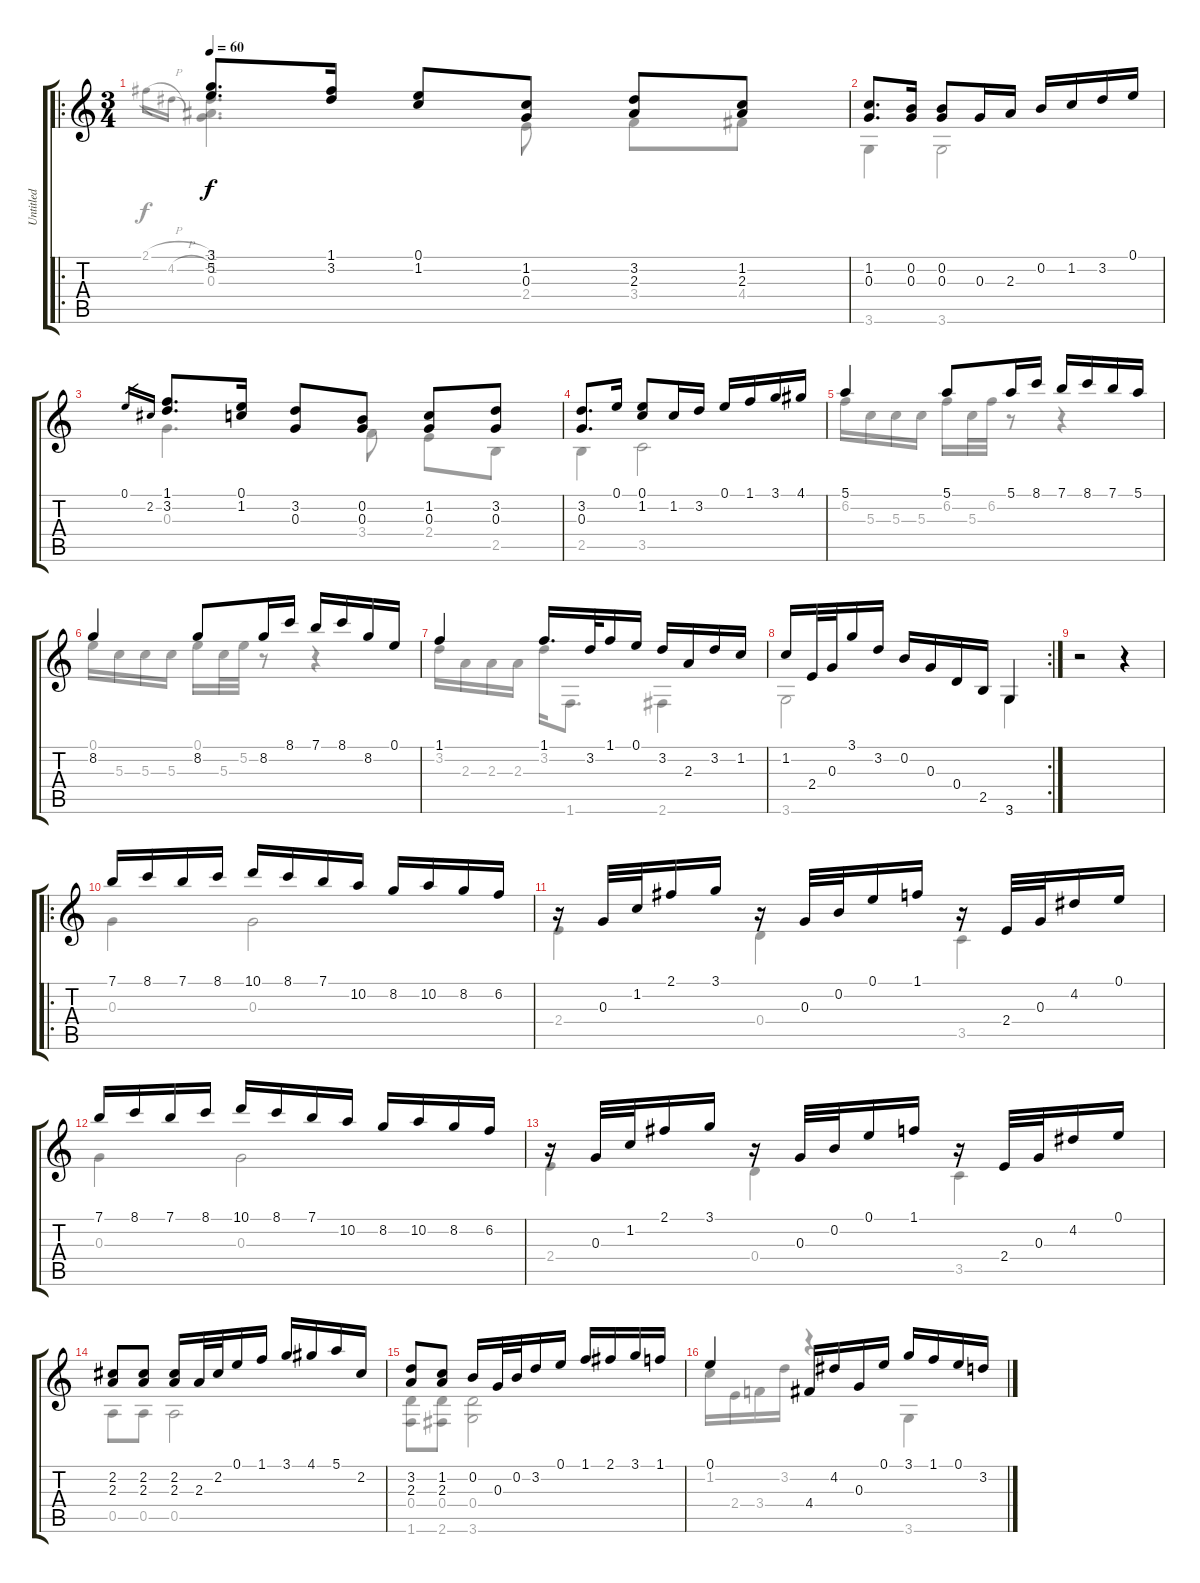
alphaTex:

\track ("Untitled" "Untitled") {instrument acousticguitarnylon}
\staff {score tabs}
\tuning (E4 B3 G3 D3 A2 E2) {hide}
\voice
\ro
\ts (3 4)
\tempo 60
\clef g2
\ks c
(3.1 5.2).8{d dy f instrument acousticguitarnylon} (1.1 3.2).16 (0.1 1.2).8 (1.2 0.3).8 (3.2 2.3).8 (1.2 2.3).8 |
(1.2 0.3).8{d} (0.2 0.3).16 (0.2 0.3).8 0.3.16 2.3.16 0.2.16 1.2.16 3.2.16 0.1.16 |
0.1.16{gr} 2.2.16{gr} (1.1 3.2).8{d} (0.1 1.2).16 (3.2 0.3).8 (0.2 0.3).8 (1.2 0.3).8 (3.2 0.3).8 |
(3.2 0.3).8{d} 0.1.16 (0.1 1.2).8 1.2.16 3.2.16 0.1.16 1.1.16 3.1.16 4.1.16 |
5.1.4 5.1.8 5.1.16 8.1.16 7.1.16 8.1.16 7.1.16 5.1.16 |
8.2.4 8.2.8 8.2.16 8.1.16 7.1.16 8.1.16 8.2.16 0.1.16 |
1.1.4 1.1.16{d} 3.2.32 1.1.16 0.1.16 3.2.16 2.3.16 3.2.16 1.2.16 |
\rc 2
1.2.16 2.4.32 0.3.32 3.1.16 3.2.16 0.2.16 0.3.16 0.4.16 2.5.16 3.6.4 |
r.2 r.4 |
\ro
7.1.16 8.1.16 7.1.16 8.1.16 10.1.16 8.1.16 7.1.16 10.2.16 8.2.16 10.2.16 8.2.16 6.2.16 |
r.16 0.3.32 1.2.32 2.1.16 3.1.16 r.16 0.3.32 0.2.32 0.1.16 1.1.16 r.16 2.4.32 0.3.32 4.2.16 0.1.16 |
7.1.16 8.1.16 7.1.16 8.1.16 10.1.16 8.1.16 7.1.16 10.2.16 8.2.16 10.2.16 8.2.16 6.2.16 |
r.16 0.3.32 1.2.32 2.1.16 3.1.16 r.16 0.3.32 0.2.32 0.1.16 1.1.16 r.16 2.4.32 0.3.32 4.2.16 0.1.16 |
(2.2 2.3).8 (2.2 2.3).8 (2.2 2.3).16 2.3.32 2.2.32 0.1.16 1.1.16 3.1.16 4.1.16 5.1.16 2.2.16 |
(3.2 2.3).8 (1.2 2.3).8 0.2.16 0.3.32 0.2.32 3.2.16 0.1.16 1.1.16 2.1.16 3.1.16 1.1.16 |
0.1.4 4.4.16 4.2.16 0.3.16 0.1.16 3.1.16 1.1.16 0.1.16 3.2.16
\voice
\clef g2
\ottava regular
\simile none
\ks c
2.1{h}.16{gr dy f} 4.2{h}.16{gr} (-1.1 -1.2 0.3).4{d} 2.4.8 3.4.8 4.4.8 |
3.6.4 3.6.2 |
0.3.4{d} 3.4.8 2.4.8 2.5.8 |
2.5.4 3.5.2 |
6.2.16 5.3.16 5.3.16 5.3.16 6.2.16 5.3.32 6.2.32 r.8 r.4 |
0.1.16 5.3.16 5.3.16 5.3.16 0.1.16 5.3.32 5.2.32 r.8 r.4 |
3.2.16 2.3.16 2.3.16 2.3.16 3.2.16 1.6.8{d} 2.6.4 |
3.6.2 3.6.4 |
|
0.3.4 0.3.2 |
2.4.4 0.4.4 3.5.4 |
0.3.4 0.3.2 |
2.4.4 0.4.4 3.5.4 |
0.5.8 0.5.8 0.5.2 |
(0.4 1.6).8 (0.4 2.6).8 (0.4 3.6).2 |
1.2.16 2.4.16 3.4.16 3.2.16 r.4 3.6.4
